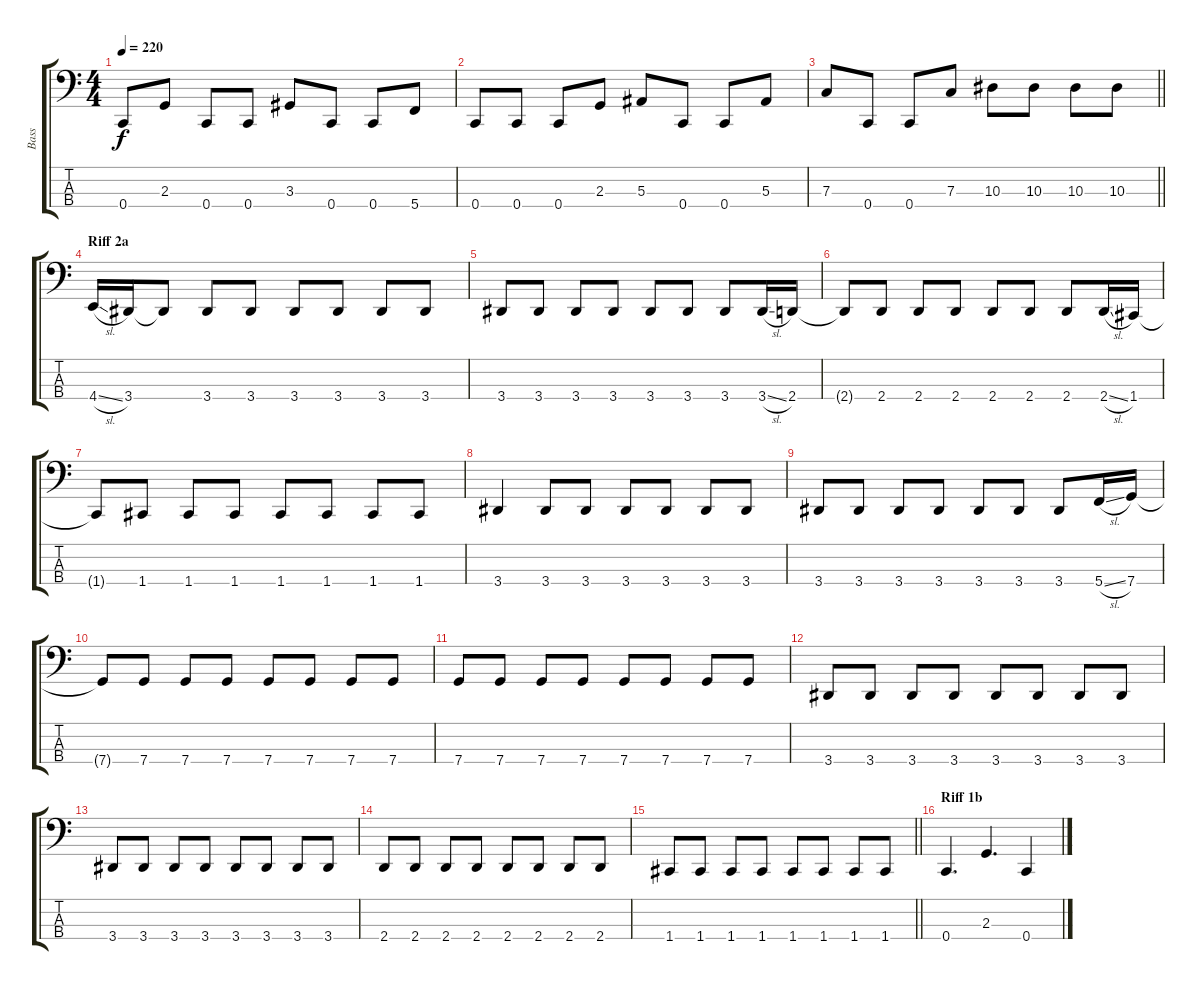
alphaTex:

\track ("Bass" "Bass") {instrument electricbassfinger}
\staff {score tabs}
\tuning (Eb2 Bb1 F1 C1) {hide}
\ts (4 4)
\tempo 220
\clef f4
\ks c
0.4.8{dy f} 2.3.8 0.4.8 0.4.8 3.3.8 0.4.8 0.4.8 5.4.8 |
0.4.8 0.4.8 0.4.8 2.3.8 5.3.8 0.4.8 0.4.8 5.3.8 |
\barLineRight lightlight
7.3.8 0.4.8 0.4.8 7.3.8 10.3.8 10.3.8 10.3.8 10.3.8 |
\section ("" "Riff 2a")
4.4{sl}.16 3.4.16 3.4{t}.8 3.4.8 3.4.8 3.4.8 3.4.8 3.4.8 3.4.8 |
3.4.8 3.4.8 3.4.8 3.4.8 3.4.8 3.4.8 3.4.8 3.4{sl}.16 2.4.16 |
2.4{t}.8 2.4.8 2.4.8 2.4.8 2.4.8 2.4.8 2.4.8 2.4{sl}.16 1.4.16 |
1.4{t}.8 1.4.8 1.4.8 1.4.8 1.4.8 1.4.8 1.4.8 1.4.8 |
3.4.4 3.4.8 3.4.8 3.4.8 3.4.8 3.4.8 3.4.8 |
3.4.8 3.4.8 3.4.8 3.4.8 3.4.8 3.4.8 3.4.8 5.4{sl}.16 7.4.16 |
7.4{t}.8 7.4.8 7.4.8 7.4.8 7.4.8 7.4.8 7.4.8 7.4.8 |
7.4.8 7.4.8 7.4.8 7.4.8 7.4.8 7.4.8 7.4.8 7.4.8 |
3.4.8 3.4.8 3.4.8 3.4.8 3.4.8 3.4.8 3.4.8 3.4.8 |
3.4.8 3.4.8 3.4.8 3.4.8 3.4.8 3.4.8 3.4.8 3.4.8 |
2.4.8 2.4.8 2.4.8 2.4.8 2.4.8 2.4.8 2.4.8 2.4.8 |
\barLineRight lightlight
1.4.8 1.4.8 1.4.8 1.4.8 1.4.8 1.4.8 1.4.8 1.4.8 |
\section ("" "Riff 1b")
0.4.4{d} 2.3.4{d} 0.4.4
